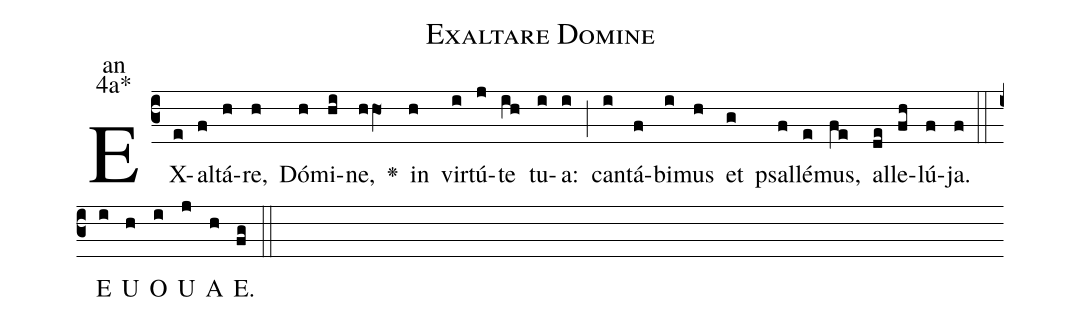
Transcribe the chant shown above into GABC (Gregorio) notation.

name:Exaltare Domine;
office-part:an;
mode:4a*;
%%
(c3)EX(e)al(f)tá(h)re,(h) Dó(h)mi(hi)ne,(hhO1) <v>\greheightstar</v>()
in(h) vir(i)tú(j)te(ih) tu(i)a:(i) (;)
can(i)tá(f)bi(i)mus(h) et(g) psal(f)lé(e)mus,(fe)
 al(de)le(fh)lú(f)ja.(f) (::)

E(i) U(h) O(i) U(j) A(h) E.(fg) (::)
